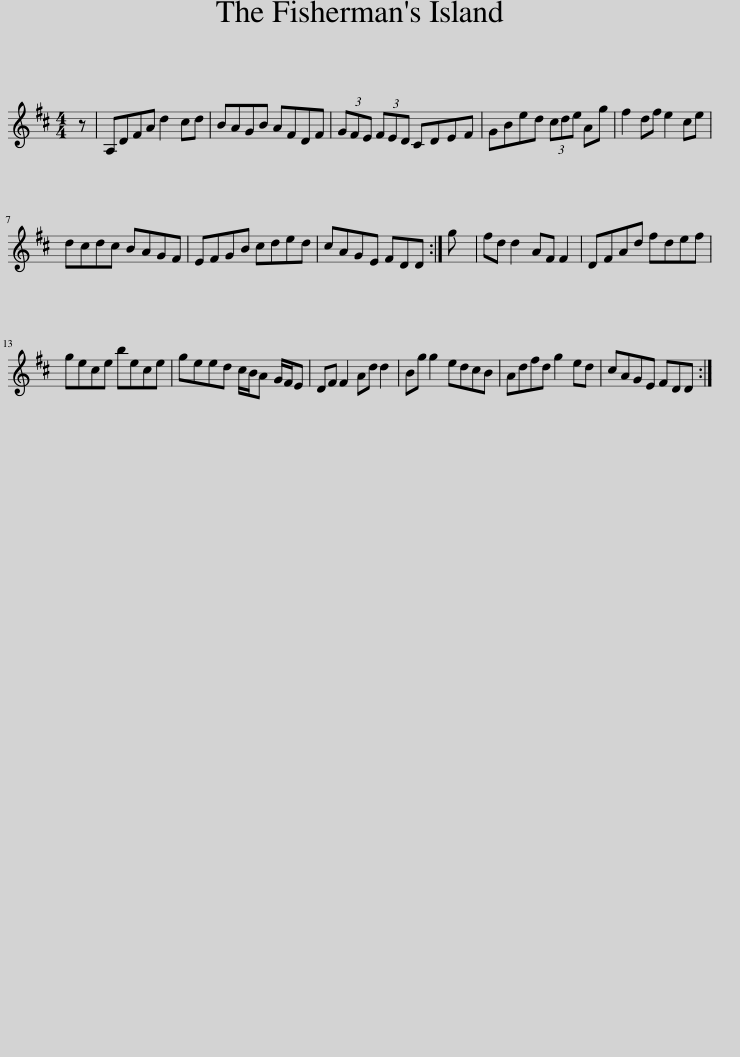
X:1
L:1/8
M:4/4
I:linebreak $
K:D
V:1 treble
V:1
 z | A,DFA d2 cd | BAGB AFDF | (3GFE (3FED CDEF | GBed (3cde Ag | %5
 f2 df e2 ce |$ dcdc BAGF | EFGB cded | cAGE FDD :| g | %10
 fd d2 AF F2 | DFAd fdef |$ gece bece | geed c/B/A G/F/E | DF F2 Ad d2 | %15
 Bg g2 edcB | Adfd g2 ed | cAGE FDD :| %18
